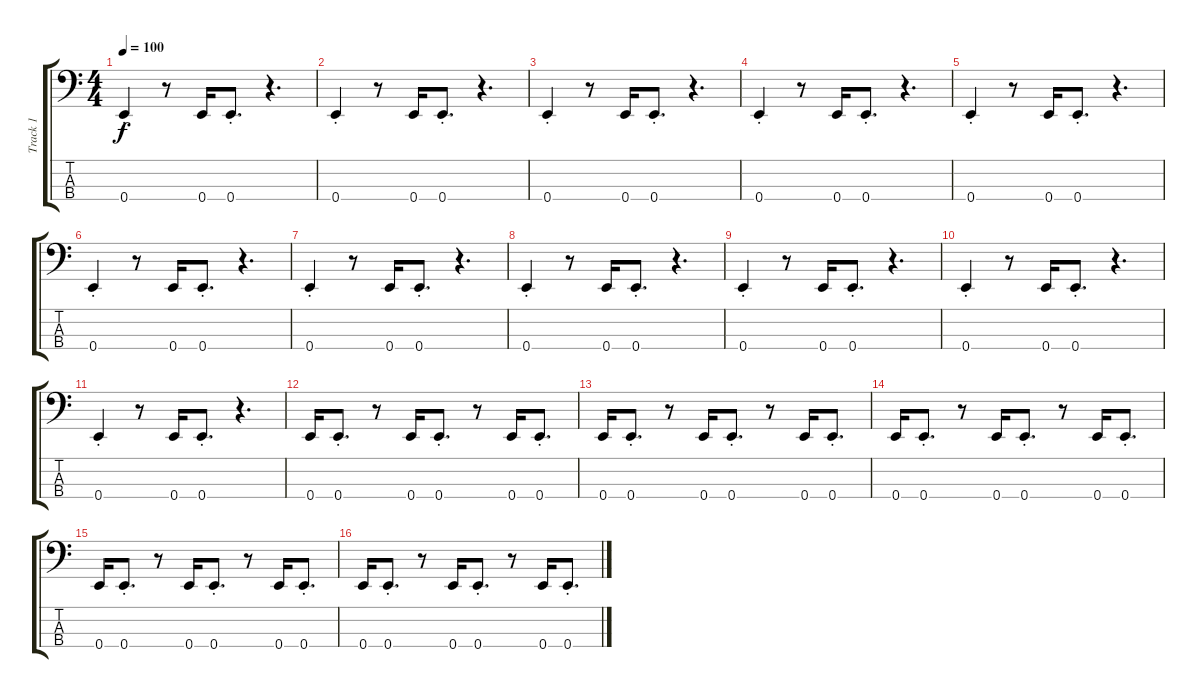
\track ("Track 1" "Track 1") {instrument slapbass1}
\staff {score tabs}
\tuning (G2 D2 A1 E1) {hide}
\ts (4 4)
\tempo 100
\clef f4
\ks c
0.4{st}.4{dy f} r.8 0.4.16 0.4{st}.8{d} r.4{d} |
0.4{st}.4 r.8 0.4.16 0.4{st}.8{d} r.4{d} |
0.4{st}.4 r.8 0.4.16 0.4{st}.8{d} r.4{d} |
0.4{st}.4 r.8 0.4.16 0.4{st}.8{d} r.4{d} |
0.4{st}.4 r.8 0.4.16 0.4{st}.8{d} r.4{d} |
0.4{st}.4 r.8 0.4.16 0.4{st}.8{d} r.4{d} |
0.4{st}.4 r.8 0.4.16 0.4{st}.8{d} r.4{d} |
0.4{st}.4 r.8 0.4.16 0.4{st}.8{d} r.4{d} |
0.4{st}.4 r.8 0.4.16 0.4{st}.8{d} r.4{d} |
0.4{st}.4 r.8 0.4.16 0.4{st}.8{d} r.4{d} |
0.4{st}.4 r.8 0.4.16 0.4{st}.8{d} r.4{d} |
0.4.16 0.4{st}.8{d} r.8 0.4.16 0.4{st}.8{d} r.8 0.4.16 0.4{st}.8{d} |
0.4.16 0.4{st}.8{d} r.8 0.4.16 0.4{st}.8{d} r.8 0.4.16 0.4{st}.8{d} |
0.4.16 0.4{st}.8{d} r.8 0.4.16 0.4{st}.8{d} r.8 0.4.16 0.4{st}.8{d} |
0.4.16 0.4{st}.8{d} r.8 0.4.16 0.4{st}.8{d} r.8 0.4.16 0.4{st}.8{d} |
0.4.16 0.4{st}.8{d} r.8 0.4.16 0.4{st}.8{d} r.8 0.4.16 0.4{st}.8{d}
